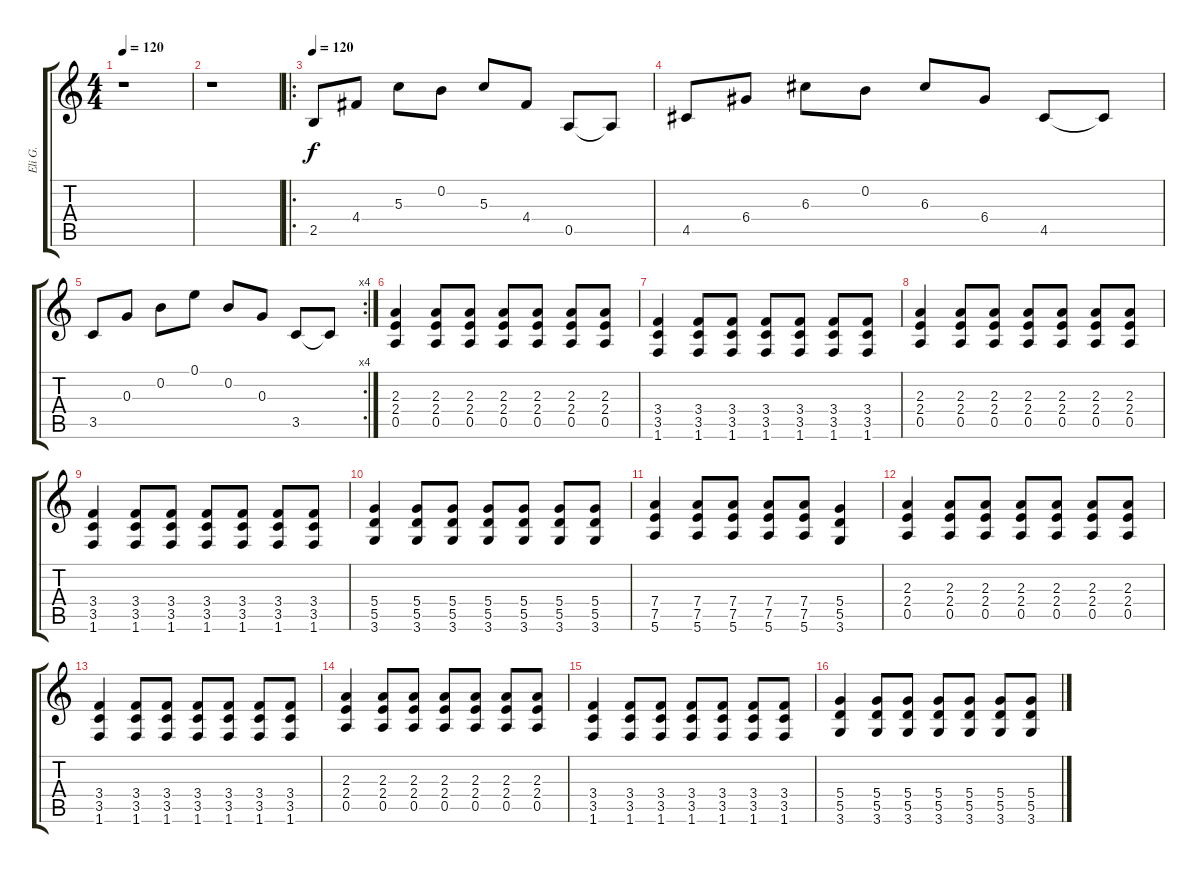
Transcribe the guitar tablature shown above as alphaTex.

\track ("Eli G." "Eli G.") {instrument distortionguitar}
\staff {score tabs}
\tuning (E4 B3 G3 D3 A2 E2) {hide}
\ts (4 4)
\tempo 120
\tempo 100
\tempo 120
\clef g2
\ks c
r.1{dy f instrument distortionguitar} |
r.1 |
\ro
\tempo 120
2.5.8 4.4.8 5.3.8 0.2.8 5.3.8 4.4.8 0.5.8 0.5{t}.8 |
4.5.8 6.4.8 6.3.8 0.2.8 6.3.8 6.4.8 4.5.8 4.5{t}.8 |
\rc 4
3.5.8 0.3.8 0.2.8 0.1.8 0.2.8 0.3.8 3.5.8 3.5{t}.8 |
(2.3 2.4 0.5).4 (2.3 2.4 0.5).8 (2.3 2.4 0.5).8 (2.3 2.4 0.5).8 (2.3 2.4 0.5).8 (2.3 2.4 0.5).8 (2.3 2.4 0.5).8 |
(3.4 3.5 1.6).4 (3.4 3.5 1.6).8 (3.4 3.5 1.6).8 (3.4 3.5 1.6).8 (3.4 3.5 1.6).8 (3.4 3.5 1.6).8 (3.4 3.5 1.6).8 |
(2.3 2.4 0.5).4 (2.3 2.4 0.5).8 (2.3 2.4 0.5).8 (2.3 2.4 0.5).8 (2.3 2.4 0.5).8 (2.3 2.4 0.5).8 (2.3 2.4 0.5).8 |
(3.4 3.5 1.6).4 (3.4 3.5 1.6).8 (3.4 3.5 1.6).8 (3.4 3.5 1.6).8 (3.4 3.5 1.6).8 (3.4 3.5 1.6).8 (3.4 3.5 1.6).8 |
(5.4 5.5 3.6).4 (5.4 5.5 3.6).8 (5.4 5.5 3.6).8 (5.4 5.5 3.6).8 (5.4 5.5 3.6).8 (5.4 5.5 3.6).8 (5.4 5.5 3.6).8 |
(7.4 7.5 5.6).4 (7.4 7.5 5.6).8 (7.4 7.5 5.6).8 (7.4 7.5 5.6).8 (7.4 7.5 5.6).8 (5.4 5.5 3.6).4 |
(2.3 2.4 0.5).4 (2.3 2.4 0.5).8 (2.3 2.4 0.5).8 (2.3 2.4 0.5).8 (2.3 2.4 0.5).8 (2.3 2.4 0.5).8 (2.3 2.4 0.5).8 |
(3.4 3.5 1.6).4 (3.4 3.5 1.6).8 (3.4 3.5 1.6).8 (3.4 3.5 1.6).8 (3.4 3.5 1.6).8 (3.4 3.5 1.6).8 (3.4 3.5 1.6).8 |
(2.3 2.4 0.5).4 (2.3 2.4 0.5).8 (2.3 2.4 0.5).8 (2.3 2.4 0.5).8 (2.3 2.4 0.5).8 (2.3 2.4 0.5).8 (2.3 2.4 0.5).8 |
(3.4 3.5 1.6).4 (3.4 3.5 1.6).8 (3.4 3.5 1.6).8 (3.4 3.5 1.6).8 (3.4 3.5 1.6).8 (3.4 3.5 1.6).8 (3.4 3.5 1.6).8 |
(5.4 5.5 3.6).4 (5.4 5.5 3.6).8 (5.4 5.5 3.6).8 (5.4 5.5 3.6).8 (5.4 5.5 3.6).8 (5.4 5.5 3.6).8 (5.4 5.5 3.6).8
